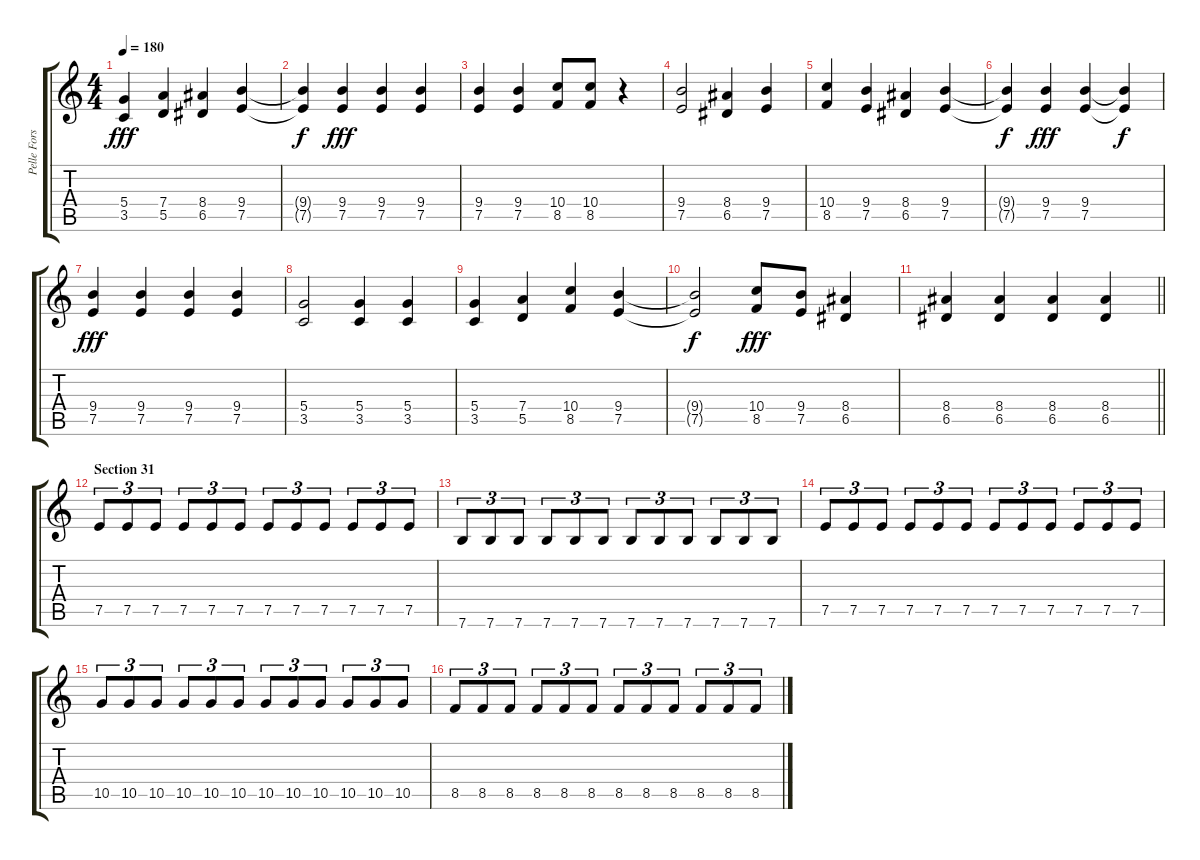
\track ("Pelle Forsberg" "Pelle Fors") {instrument distortionguitar}
\staff {score tabs}
\tuning (E4 B3 G3 D3 A2 E2) {hide}
\ts (4 4)
\tempo 180
\clef g2
\ks c
(5.4 3.5).4{dy fff} (7.4 5.5).4 (8.4 6.5).4 (9.4 7.5).4 |
(9.4{t} 7.5{t}).4{dy f} (9.4 7.5).4{dy fff} (9.4 7.5).4 (9.4 7.5).4 |
(9.4 7.5).4 (9.4 7.5).4 (10.4 8.5).8 (10.4 8.5).8 r.4 |
(9.4 7.5).2 (8.4 6.5).4 (9.4 7.5).4 |
(10.4 8.5).4 (9.4 7.5).4 (8.4 6.5).4 (9.4 7.5).4 |
(9.4{t} 7.5{t}).4{dy f} (9.4 7.5).4{dy fff} (9.4 7.5).4 (9.4{t} 7.5{t}).4{dy f} |
(9.4 7.5).4{dy fff} (9.4 7.5).4 (9.4 7.5).4 (9.4 7.5).4 |
(5.4 3.5).2 (5.4 3.5).4 (5.4 3.5).4 |
(5.4 3.5).4 (7.4 5.5).4 (10.4 8.5).4 (9.4 7.5).4 |
(9.4{t} 7.5{t}).2{dy f} (10.4 8.5).8{dy fff} (9.4 7.5).8 (8.4 6.5).4 |
\barLineRight lightlight
(8.4 6.5).4 (8.4 6.5).4 (8.4 6.5).4 (8.4 6.5).4 |
\section ("" "Section 31")
7.5.8{tu (3 2) instrument distortionguitar} 7.5.8{tu (3 2)} 7.5.8{tu (3 2)} 7.5.8{tu (3 2)} 7.5.8{tu (3 2)} 7.5.8{tu (3 2)} 7.5.8{tu (3 2)} 7.5.8{tu (3 2)} 7.5.8{tu (3 2)} 7.5.8{tu (3 2)} 7.5.8{tu (3 2)} 7.5.8{tu (3 2)} |
7.6.8{tu (3 2)} 7.6.8{tu (3 2)} 7.6.8{tu (3 2)} 7.6.8{tu (3 2)} 7.6.8{tu (3 2)} 7.6.8{tu (3 2)} 7.6.8{tu (3 2)} 7.6.8{tu (3 2)} 7.6.8{tu (3 2)} 7.6.8{tu (3 2)} 7.6.8{tu (3 2)} 7.6.8{tu (3 2)} |
7.5.8{tu (3 2)} 7.5.8{tu (3 2)} 7.5.8{tu (3 2)} 7.5.8{tu (3 2)} 7.5.8{tu (3 2)} 7.5.8{tu (3 2)} 7.5.8{tu (3 2)} 7.5.8{tu (3 2)} 7.5.8{tu (3 2)} 7.5.8{tu (3 2)} 7.5.8{tu (3 2)} 7.5.8{tu (3 2)} |
10.5.8{tu (3 2)} 10.5.8{tu (3 2)} 10.5.8{tu (3 2)} 10.5.8{tu (3 2)} 10.5.8{tu (3 2)} 10.5.8{tu (3 2)} 10.5.8{tu (3 2)} 10.5.8{tu (3 2)} 10.5.8{tu (3 2)} 10.5.8{tu (3 2)} 10.5.8{tu (3 2)} 10.5.8{tu (3 2)} |
8.5.8{tu (3 2)} 8.5.8{tu (3 2)} 8.5.8{tu (3 2)} 8.5.8{tu (3 2)} 8.5.8{tu (3 2)} 8.5.8{tu (3 2)} 8.5.8{tu (3 2)} 8.5.8{tu (3 2)} 8.5.8{tu (3 2)} 8.5.8{tu (3 2)} 8.5.8{tu (3 2)} 8.5.8{tu (3 2)}
